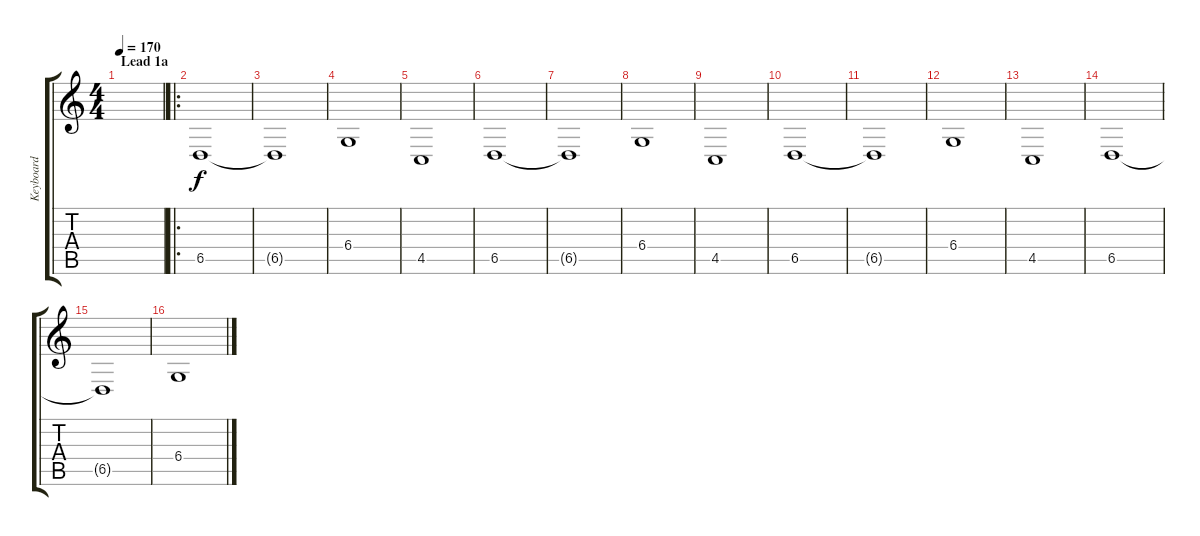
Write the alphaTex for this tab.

\track ("Keyboard" "Keyboard") {instrument pad4choir}
\staff {score tabs}
\tuning (Eb4 Bb3 Gb3 Db3 Ab2 Eb2) {hide}
\ts (4 4)
\section ("" "Lead 1a")
\tempo 170
\clef g2
\ks c
|
\ro
6.5.1 |
6.5{t}.1 |
6.4.1 |
4.5.1 |
6.5.1 |
6.5{t}.1 |
6.4.1 |
4.5.1 |
6.5.1 |
6.5{t}.1 |
6.4.1 |
4.5.1 |
6.5.1 |
6.5{t}.1 |
6.4.1
